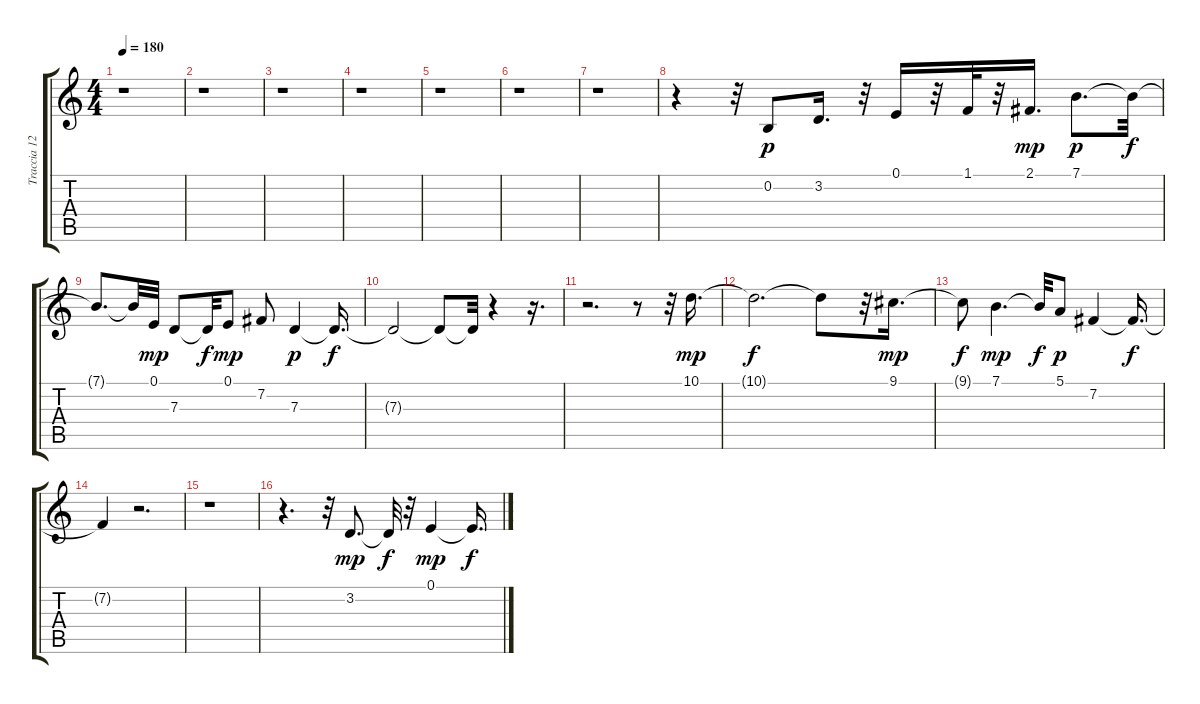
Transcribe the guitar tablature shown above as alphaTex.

\track ("Traccia 12" "Traccia 12") {instrument englishhorn}
\staff {score tabs}
\tuning (E4 B3 G3 D3 A2 E2) {hide}
\ts (4 4)
\tempo 180
\clef g2
\ks c
r.1{dy f} |
r.1 |
r.1 |
r.1 |
r.1 |
r.1 |
r.1 |
r.4 r.32 0.2.8{dy p} 3.2.16{d} r.32 0.1.16 r.32 1.1.32 r.32 2.1.16{d dy mp} 7.1.8{d dy p} 7.1{t}.32{dy f} |
7.1{t}.8{d} 7.1{t}.32 0.1.32{dy mp} 7.3.8 7.3{t}.32{dy f} 0.1.8{dy mp} 7.2.8 7.3.4{dy p} 7.3{t}.16{d dy f} |
7.3{t}.2 7.3{t}.8 7.3{t}.32 r.4 r.16{d} |
r.2{d} r.8 r.32 10.1.16{d dy mp} |
10.1{t}.2{d dy f} 10.1{t}.8 r.32 9.1.16{d dy mp} |
9.1{t}.8{dy f} 7.1.4{d dy mp} 7.1{t}.32{dy f} 5.1.8{dy p} 7.2.4 7.2{t}.16{d dy f} |
7.2{t}.4 r.2{d} |
r.1 |
r.4{d} r.32 3.2.8{d dy mp} 3.2{t}.32{dy f} r.32 0.1.4{dy mp} 0.1{t}.16{d dy f}
